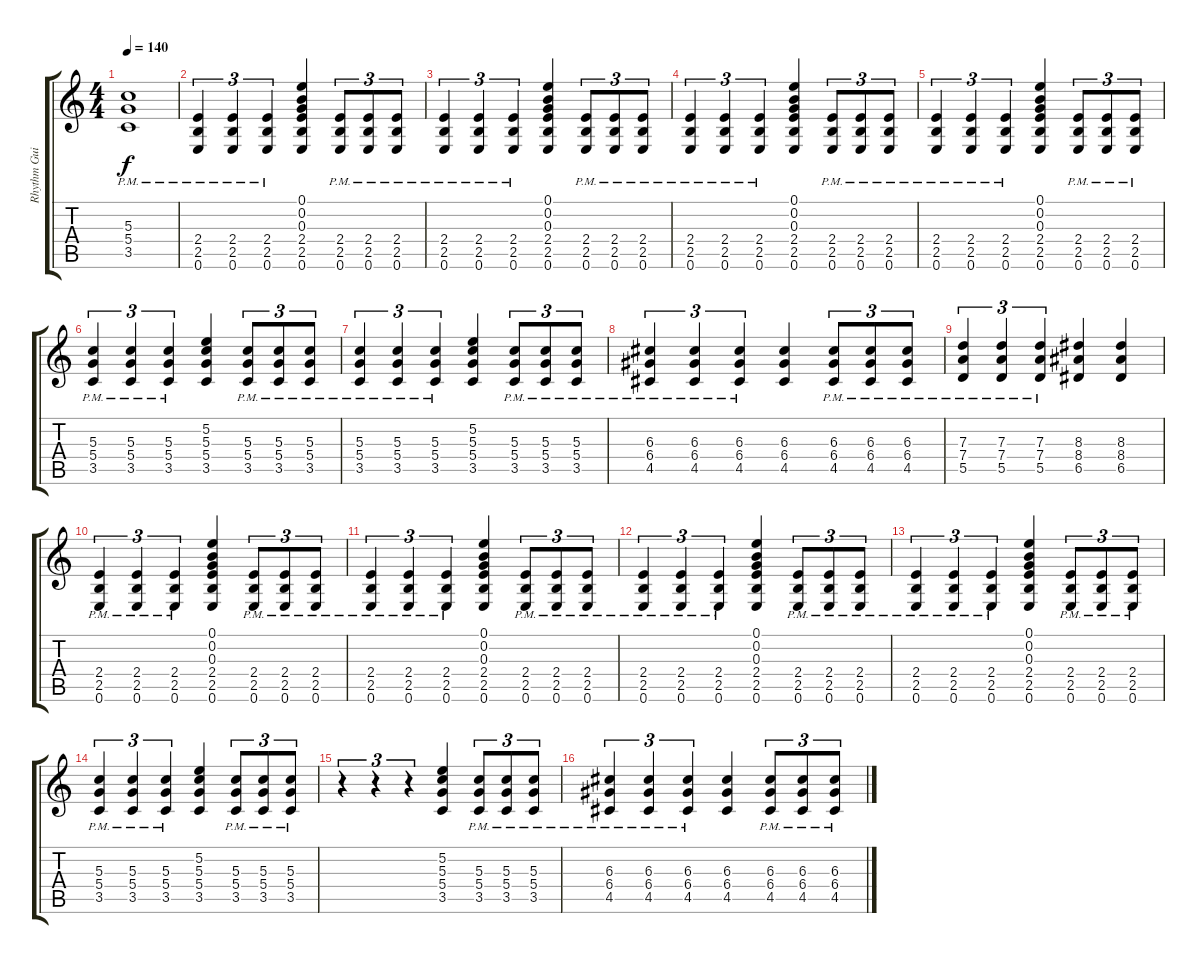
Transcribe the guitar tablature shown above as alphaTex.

\track ("Rhythm Guitar" "Rhythm Gui") {instrument overdrivenguitar}
\staff {score tabs}
\tuning (E4 B3 G3 D3 A2 E2) {hide}
\ts (4 4)
\tempo 140
\clef g2
\ks c
(5.3{pm} 5.4{pm} 3.5{pm}).1{dy f} |
(2.4{pm} 2.5{pm} 0.6{pm}).4{tu (3 2) volume 11} (2.4{pm} 2.5{pm} 0.6{pm}).4{tu (3 2)} (2.4{pm} 2.5{pm} 0.6{pm}).4{tu (3 2)} (0.1 0.2 0.3 2.4 2.5 0.6).4 (2.4{pm} 2.5{pm} 0.6{pm}).8{tu (3 2)} (2.4{pm} 2.5{pm} 0.6{pm}).8{tu (3 2)} (2.4{pm} 2.5{pm} 0.6{pm}).8{tu (3 2)} |
(2.4{pm} 2.5{pm} 0.6{pm}).4{tu (3 2) volume 11} (2.4{pm} 2.5{pm} 0.6{pm}).4{tu (3 2)} (2.4{pm} 2.5{pm} 0.6{pm}).4{tu (3 2)} (0.1 0.2 0.3 2.4 2.5 0.6).4 (2.4{pm} 2.5{pm} 0.6{pm}).8{tu (3 2)} (2.4{pm} 2.5{pm} 0.6{pm}).8{tu (3 2)} (2.4{pm} 2.5{pm} 0.6{pm}).8{tu (3 2)} |
(2.4{pm} 2.5{pm} 0.6{pm}).4{tu (3 2) volume 11} (2.4{pm} 2.5{pm} 0.6{pm}).4{tu (3 2)} (2.4{pm} 2.5{pm} 0.6{pm}).4{tu (3 2)} (0.1 0.2 0.3 2.4 2.5 0.6).4 (2.4{pm} 2.5{pm} 0.6{pm}).8{tu (3 2)} (2.4{pm} 2.5{pm} 0.6{pm}).8{tu (3 2)} (2.4{pm} 2.5{pm} 0.6{pm}).8{tu (3 2)} |
(2.4{pm} 2.5{pm} 0.6{pm}).4{tu (3 2) volume 11} (2.4{pm} 2.5{pm} 0.6{pm}).4{tu (3 2)} (2.4{pm} 2.5{pm} 0.6{pm}).4{tu (3 2)} (0.1 0.2 0.3 2.4 2.5 0.6).4 (2.4{pm} 2.5{pm} 0.6{pm}).8{tu (3 2)} (2.4{pm} 2.5{pm} 0.6{pm}).8{tu (3 2)} (2.4{pm} 2.5{pm} 0.6{pm}).8{tu (3 2)} |
(5.3{pm} 5.4{pm} 3.5{pm}).4{tu (3 2) volume 11} (5.3{pm} 5.4{pm} 3.5{pm}).4{tu (3 2)} (5.3{pm} 5.4{pm} 3.5{pm}).4{tu (3 2)} (5.2 5.3 5.4 3.5).4 (5.3{pm} 5.4{pm} 3.5{pm}).8{tu (3 2)} (5.3{pm} 5.4{pm} 3.5{pm}).8{tu (3 2)} (5.3{pm} 5.4{pm} 3.5{pm}).8{tu (3 2)} |
(5.3{pm} 5.4{pm} 3.5{pm}).4{tu (3 2) volume 11} (5.3{pm} 5.4{pm} 3.5{pm}).4{tu (3 2)} (5.3{pm} 5.4{pm} 3.5{pm}).4{tu (3 2)} (5.2 5.3 5.4 3.5).4 (5.3{pm} 5.4{pm} 3.5{pm}).8{tu (3 2)} (5.3{pm} 5.4{pm} 3.5{pm}).8{tu (3 2)} (5.3{pm} 5.4{pm} 3.5{pm}).8{tu (3 2)} |
(6.3{pm} 6.4{pm} 4.5{pm}).4{tu (3 2) volume 11} (6.3{pm} 6.4{pm} 4.5{pm}).4{tu (3 2)} (6.3{pm} 6.4{pm} 4.5{pm}).4{tu (3 2)} (6.3 6.4 4.5).4 (6.3{pm} 6.4{pm} 4.5{pm}).8{tu (3 2)} (6.3{pm} 6.4{pm} 4.5{pm}).8{tu (3 2)} (6.3{pm} 6.4{pm} 4.5{pm}).8{tu (3 2)} |
(7.3{pm} 7.4{pm} 5.5{pm}).4{tu (3 2) volume 11} (7.3{pm} 7.4{pm} 5.5{pm}).4{tu (3 2)} (7.3{pm} 7.4{pm} 5.5{pm}).4{tu (3 2)} (8.3 8.4 6.5).4 (8.3 8.4 6.5).4 |
(2.4{pm} 2.5{pm} 0.6{pm}).4{tu (3 2) volume 11} (2.4{pm} 2.5{pm} 0.6{pm}).4{tu (3 2)} (2.4{pm} 2.5{pm} 0.6{pm}).4{tu (3 2)} (0.1 0.2 0.3 2.4 2.5 0.6).4 (2.4{pm} 2.5{pm} 0.6{pm}).8{tu (3 2)} (2.4{pm} 2.5{pm} 0.6{pm}).8{tu (3 2)} (2.4{pm} 2.5{pm} 0.6{pm}).8{tu (3 2)} |
(2.4{pm} 2.5{pm} 0.6{pm}).4{tu (3 2) volume 11} (2.4{pm} 2.5{pm} 0.6{pm}).4{tu (3 2)} (2.4{pm} 2.5{pm} 0.6{pm}).4{tu (3 2)} (0.1 0.2 0.3 2.4 2.5 0.6).4 (2.4{pm} 2.5{pm} 0.6{pm}).8{tu (3 2)} (2.4{pm} 2.5{pm} 0.6{pm}).8{tu (3 2)} (2.4{pm} 2.5{pm} 0.6{pm}).8{tu (3 2)} |
(2.4{pm} 2.5{pm} 0.6{pm}).4{tu (3 2) volume 11} (2.4{pm} 2.5{pm} 0.6{pm}).4{tu (3 2)} (2.4{pm} 2.5{pm} 0.6{pm}).4{tu (3 2)} (0.1 0.2 0.3 2.4 2.5 0.6).4 (2.4{pm} 2.5{pm} 0.6{pm}).8{tu (3 2)} (2.4{pm} 2.5{pm} 0.6{pm}).8{tu (3 2)} (2.4{pm} 2.5{pm} 0.6{pm}).8{tu (3 2)} |
(2.4{pm} 2.5{pm} 0.6{pm}).4{tu (3 2) volume 11} (2.4{pm} 2.5{pm} 0.6{pm}).4{tu (3 2)} (2.4{pm} 2.5{pm} 0.6{pm}).4{tu (3 2)} (0.1 0.2 0.3 2.4 2.5 0.6).4 (2.4{pm} 2.5{pm} 0.6{pm}).8{tu (3 2)} (2.4{pm} 2.5{pm} 0.6{pm}).8{tu (3 2)} (2.4{pm} 2.5{pm} 0.6{pm}).8{tu (3 2)} |
(5.3{pm} 5.4{pm} 3.5{pm}).4{tu (3 2) volume 11} (5.3{pm} 5.4{pm} 3.5{pm}).4{tu (3 2)} (5.3{pm} 5.4{pm} 3.5{pm}).4{tu (3 2)} (5.2 5.3 5.4 3.5).4 (5.3{pm} 5.4{pm} 3.5{pm}).8{tu (3 2)} (5.3{pm} 5.4{pm} 3.5{pm}).8{tu (3 2)} (5.3{pm} 5.4{pm} 3.5{pm}).8{tu (3 2)} |
r.4{tu (3 2) volume 11} r.4{tu (3 2)} r.4{tu (3 2)} (5.2 5.3 5.4 3.5).4 (5.3{pm} 5.4{pm} 3.5{pm}).8{tu (3 2)} (5.3{pm} 5.4{pm} 3.5{pm}).8{tu (3 2)} (5.3{pm} 5.4{pm} 3.5{pm}).8{tu (3 2)} |
(6.3{pm} 6.4{pm} 4.5{pm}).4{tu (3 2) volume 11} (6.3{pm} 6.4{pm} 4.5{pm}).4{tu (3 2)} (6.3{pm} 6.4{pm} 4.5{pm}).4{tu (3 2)} (6.3 6.4 4.5).4 (6.3{pm} 6.4{pm} 4.5{pm}).8{tu (3 2)} (6.3{pm} 6.4{pm} 4.5{pm}).8{tu (3 2)} (6.3{pm} 6.4{pm} 4.5{pm}).8{tu (3 2)}
